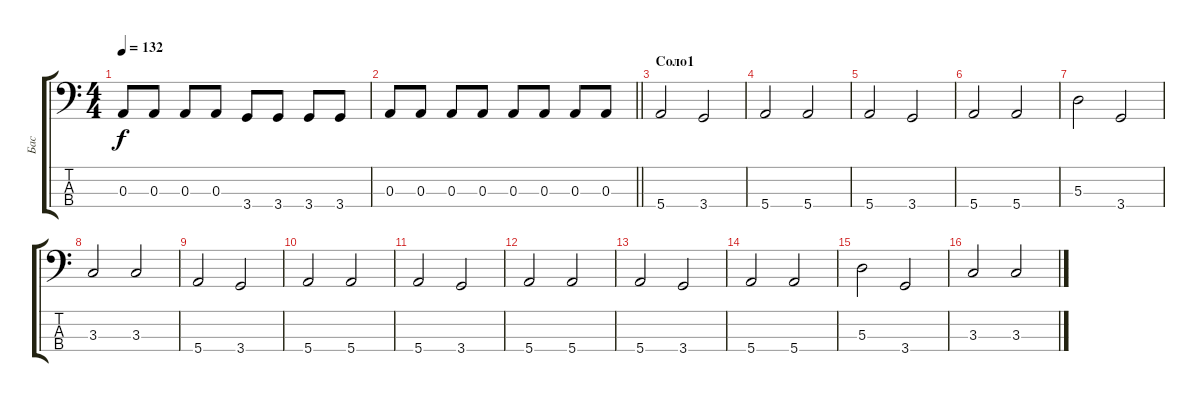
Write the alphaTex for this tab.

\track ("Бас" "Бас") {instrument electricbassfinger}
\staff {score tabs}
\tuning (G2 D2 A1 E1) {hide}
\ts (4 4)
\tempo 132
\clef f4
\ks c
0.3.8{dy f} 0.3.8 0.3.8 0.3.8 3.4.8 3.4.8 3.4.8 3.4.8 |
\barLineRight lightlight
0.3.8 0.3.8 0.3.8 0.3.8 0.3.8 0.3.8 0.3.8 0.3.8 |
\section ("" "Соло1")
5.4.2 3.4.2 |
5.4.2 5.4.2 |
5.4.2 3.4.2 |
5.4.2 5.4.2 |
5.3.2 3.4.2 |
3.3.2 3.3.2 |
5.4.2 3.4.2 |
5.4.2 5.4.2 |
5.4.2 3.4.2 |
5.4.2 5.4.2 |
5.4.2 3.4.2 |
5.4.2 5.4.2 |
5.3.2 3.4.2 |
3.3.2 3.3.2
